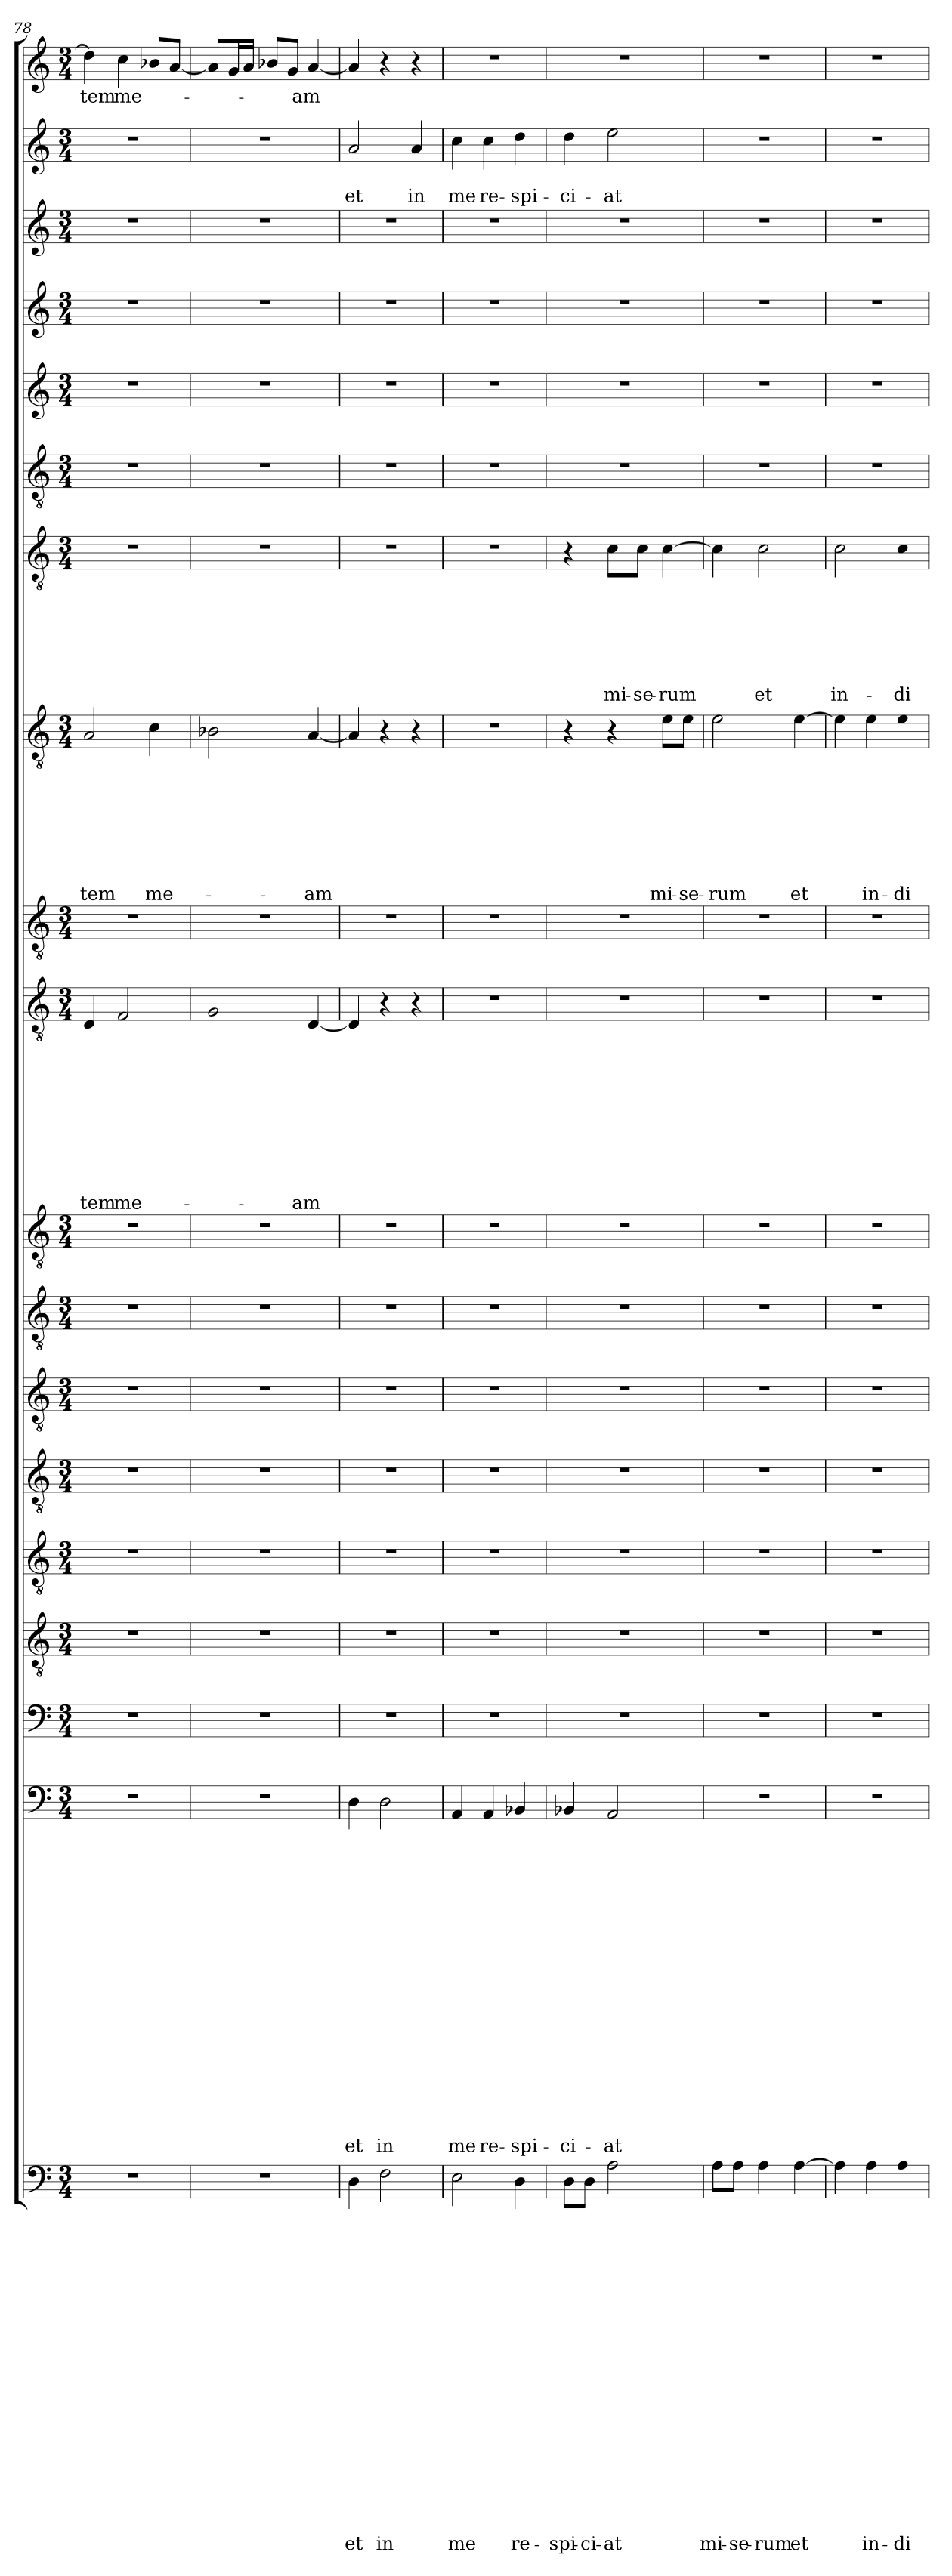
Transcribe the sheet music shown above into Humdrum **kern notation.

**kern	**text	**text	**text	**text	**text	**text	**text	**text	**text	**text	**text	**text	**text	**text	**text	**text	**text	**text	**text	**kern	**text	**text	**text	**text	**text	**text	**text	**text	**text	**text	**text	**text	**text	**text	**text	**text	**text	**text	**kern	**kern	**kern	**kern	**kern	**kern	**kern	**kern	**text	**text	**text	**text	**text	**text	**text	**text	**text	**text	**kern	**kern	**text	**text	**text	**text	**text	**text	**text	**text	**kern	**text	**text	**text	**text	**text	**text	**text	**kern	**kern	**kern	**kern	**kern	**text	**text	**kern	**text
*part19	*part19	*part19	*part19	*part19	*part19	*part19	*part19	*part19	*part19	*part19	*part19	*part19	*part19	*part19	*part19	*part19	*part19	*part19	*part19	*part18	*part18	*part18	*part18	*part18	*part18	*part18	*part18	*part18	*part18	*part18	*part18	*part18	*part18	*part18	*part18	*part18	*part18	*part18	*part17	*part16	*part15	*part14	*part13	*part12	*part11	*part10	*part10	*part10	*part10	*part10	*part10	*part10	*part10	*part10	*part10	*part10	*part9	*part8	*part8	*part8	*part8	*part8	*part8	*part8	*part8	*part8	*part7	*part7	*part7	*part7	*part7	*part7	*part7	*part7	*part6	*part5	*part4	*part3	*part2	*part2	*part2	*part1	*part1
*staff19	*staff19	*staff19	*staff19	*staff19	*staff19	*staff19	*staff19	*staff19	*staff19	*staff19	*staff19	*staff19	*staff19	*staff19	*staff19	*staff19	*staff19	*staff19	*staff19	*staff18	*staff18	*staff18	*staff18	*staff18	*staff18	*staff18	*staff18	*staff18	*staff18	*staff18	*staff18	*staff18	*staff18	*staff18	*staff18	*staff18	*staff18	*staff18	*staff17	*staff16	*staff15	*staff14	*staff13	*staff12	*staff11	*staff10	*staff10	*staff10	*staff10	*staff10	*staff10	*staff10	*staff10	*staff10	*staff10	*staff10	*staff9	*staff8	*staff8	*staff8	*staff8	*staff8	*staff8	*staff8	*staff8	*staff8	*staff7	*staff7	*staff7	*staff7	*staff7	*staff7	*staff7	*staff7	*staff6	*staff5	*staff4	*staff3	*staff2	*staff2	*staff2	*staff1	*staff1
*clefF4	*	*	*	*	*	*	*	*	*	*	*	*	*	*	*	*	*	*	*	*clefF4	*	*	*	*	*	*	*	*	*	*	*	*	*	*	*	*	*	*	*clefF4	*clefGv2	*clefGv2	*clefGv2	*clefGv2	*clefGv2	*clefGv2	*clefGv2	*	*	*	*	*	*	*	*	*	*	*clefGv2	*clefGv2	*	*	*	*	*	*	*	*	*clefGv2	*	*	*	*	*	*	*	*clefGv2	*clefG2	*clefG2	*clefG2	*clefG2	*	*	*clefG2	*
*k[]	*	*	*	*	*	*	*	*	*	*	*	*	*	*	*	*	*	*	*	*k[]	*	*	*	*	*	*	*	*	*	*	*	*	*	*	*	*	*	*	*k[]	*k[]	*k[]	*k[]	*k[]	*k[]	*k[]	*k[]	*	*	*	*	*	*	*	*	*	*	*k[]	*k[]	*	*	*	*	*	*	*	*	*k[]	*	*	*	*	*	*	*	*k[]	*k[]	*k[]	*k[]	*k[]	*	*	*k[]	*
*C:	*	*	*	*	*	*	*	*	*	*	*	*	*	*	*	*	*	*	*	*C:	*	*	*	*	*	*	*	*	*	*	*	*	*	*	*	*	*	*	*C:	*C:	*C:	*C:	*C:	*C:	*C:	*C:	*	*	*	*	*	*	*	*	*	*	*C:	*C:	*	*	*	*	*	*	*	*	*C:	*	*	*	*	*	*	*	*C:	*C:	*C:	*C:	*C:	*	*	*C:	*
*M3/4	*	*	*	*	*	*	*	*	*	*	*	*	*	*	*	*	*	*	*	*M3/4	*	*	*	*	*	*	*	*	*	*	*	*	*	*	*	*	*	*	*M3/4	*M3/4	*M3/4	*M3/4	*M3/4	*M3/4	*M3/4	*M3/4	*	*	*	*	*	*	*	*	*	*	*M3/4	*M3/4	*	*	*	*	*	*	*	*	*M3/4	*	*	*	*	*	*	*	*M3/4	*M3/4	*M3/4	*M3/4	*M3/4	*	*	*M3/4	*
=78	=78	=78	=78	=78	=78	=78	=78	=78	=78	=78	=78	=78	=78	=78	=78	=78	=78	=78	=78	=78	=78	=78	=78	=78	=78	=78	=78	=78	=78	=78	=78	=78	=78	=78	=78	=78	=78	=78	=78	=78	=78	=78	=78	=78	=78	=78	=78	=78	=78	=78	=78	=78	=78	=78	=78	=78	=78	=78	=78	=78	=78	=78	=78	=78	=78	=78	=78	=78	=78	=78	=78	=78	=78	=78	=78	=78	=78	=78	=78	=78	=78	=78	=78
!	!	!	!	!	!	!	!	!	!	!	!	!	!	!	!	!	!	!	!	!	!	!	!	!	!	!	!	!	!	!	!	!	!	!	!	!	!	!	!	!	!	!	!	!	!	!	!	!	!	!	!	!	!	!	!	!LO:LY:b	!	!	!	!	!	!	!	!	!	!LO:LY:b	!	!	!	!	!	!	!	!	!	!	!	!	!	!	!	!	!LO:LY:b
2.r	.	.	.	.	.	.	.	.	.	.	.	.	.	.	.	.	.	.	.	2.r	.	.	.	.	.	.	.	.	.	.	.	.	.	.	.	.	.	.	2.r	2.r	2.r	2.r	2.r	2.r	2.r	4D/	.	.	.	.	.	.	.	.	.	-tem	2.r	2A/	.	.	.	.	.	.	.	-tem	2.r	.	.	.	.	.	.	.	2.r	2.r	2.r	2.r	2.r	.	.	4dd\]	-tem
!	!	!	!	!	!	!	!	!	!	!	!	!	!	!	!	!	!	!	!	!	!	!	!	!	!	!	!	!	!	!	!	!	!	!	!	!	!	!	!	!	!	!	!	!	!	!	!	!	!	!	!	!	!	!	!	!LO:LY:b	!	!	!	!	!	!	!	!	!	!	!	!	!	!	!	!	!	!	!	!	!	!	!	!	!	!	!LO:LY:b
.	.	.	.	.	.	.	.	.	.	.	.	.	.	.	.	.	.	.	.	.	.	.	.	.	.	.	.	.	.	.	.	.	.	.	.	.	.	.	.	.	.	.	.	.	.	2F/	.	.	.	.	.	.	.	.	.	me-	.	.	.	.	.	.	.	.	.	.	.	.	.	.	.	.	.	.	.	.	.	.	.	.	.	4cc\	me-
!	!	!	!	!	!	!	!	!	!	!	!	!	!	!	!	!	!	!	!	!	!	!	!	!	!	!	!	!	!	!	!	!	!	!	!	!	!	!	!	!	!	!	!	!	!	!	!	!	!	!	!	!	!	!	!	!	!	!	!	!	!	!	!	!	!	!LO:LY:b	!	!	!	!	!	!	!	!	!	!	!	!	!	!	!	!	!
.	.	.	.	.	.	.	.	.	.	.	.	.	.	.	.	.	.	.	.	.	.	.	.	.	.	.	.	.	.	.	.	.	.	.	.	.	.	.	.	.	.	.	.	.	.	.	.	.	.	.	.	.	.	.	.	.	.	4c\	.	.	.	.	.	.	.	me-	.	.	.	.	.	.	.	.	.	.	.	.	.	.	.	8b-X/L	.
.	.	.	.	.	.	.	.	.	.	.	.	.	.	.	.	.	.	.	.	.	.	.	.	.	.	.	.	.	.	.	.	.	.	.	.	.	.	.	.	.	.	.	.	.	.	.	.	.	.	.	.	.	.	.	.	.	.	.	.	.	.	.	.	.	.	.	.	.	.	.	.	.	.	.	.	.	.	.	.	.	.	[8a/J	.
!!LO:PB:g=z
=79	=79	=79	=79	=79	=79	=79	=79	=79	=79	=79	=79	=79	=79	=79	=79	=79	=79	=79	=79	=79	=79	=79	=79	=79	=79	=79	=79	=79	=79	=79	=79	=79	=79	=79	=79	=79	=79	=79	=79	=79	=79	=79	=79	=79	=79	=79	=79	=79	=79	=79	=79	=79	=79	=79	=79	=79	=79	=79	=79	=79	=79	=79	=79	=79	=79	=79	=79	=79	=79	=79	=79	=79	=79	=79	=79	=79	=79	=79	=79	=79	=79	=79	=79
2.r	.	.	.	.	.	.	.	.	.	.	.	.	.	.	.	.	.	.	.	2.r	.	.	.	.	.	.	.	.	.	.	.	.	.	.	.	.	.	.	2.r	2.r	2.r	2.r	2.r	2.r	2.r	2G/	.	.	.	.	.	.	.	.	.	.	2.r	2B-X\	.	.	.	.	.	.	.	.	2.r	.	.	.	.	.	.	.	2.r	2.r	2.r	2.r	2.r	.	.	8a/L]	.
.	.	.	.	.	.	.	.	.	.	.	.	.	.	.	.	.	.	.	.	.	.	.	.	.	.	.	.	.	.	.	.	.	.	.	.	.	.	.	.	.	.	.	.	.	.	.	.	.	.	.	.	.	.	.	.	.	.	.	.	.	.	.	.	.	.	.	.	.	.	.	.	.	.	.	.	.	.	.	.	.	.	16g/L	.
.	.	.	.	.	.	.	.	.	.	.	.	.	.	.	.	.	.	.	.	.	.	.	.	.	.	.	.	.	.	.	.	.	.	.	.	.	.	.	.	.	.	.	.	.	.	.	.	.	.	.	.	.	.	.	.	.	.	.	.	.	.	.	.	.	.	.	.	.	.	.	.	.	.	.	.	.	.	.	.	.	.	16a/JJ	.
.	.	.	.	.	.	.	.	.	.	.	.	.	.	.	.	.	.	.	.	.	.	.	.	.	.	.	.	.	.	.	.	.	.	.	.	.	.	.	.	.	.	.	.	.	.	.	.	.	.	.	.	.	.	.	.	.	.	.	.	.	.	.	.	.	.	.	.	.	.	.	.	.	.	.	.	.	.	.	.	.	.	8b-X/L	.
.	.	.	.	.	.	.	.	.	.	.	.	.	.	.	.	.	.	.	.	.	.	.	.	.	.	.	.	.	.	.	.	.	.	.	.	.	.	.	.	.	.	.	.	.	.	.	.	.	.	.	.	.	.	.	.	.	.	.	.	.	.	.	.	.	.	.	.	.	.	.	.	.	.	.	.	.	.	.	.	.	.	8g/J	.
!	!	!	!	!	!	!	!	!	!	!	!	!	!	!	!	!	!	!	!	!	!	!	!	!	!	!	!	!	!	!	!	!	!	!	!	!	!	!	!	!	!	!	!	!	!	!	!	!	!	!	!	!	!	!	!	!LO:LY:b	!	!	!	!	!	!	!	!	!	!LO:LY:b	!	!	!	!	!	!	!	!	!	!	!	!	!	!	!	!	!LO:LY:b
.	.	.	.	.	.	.	.	.	.	.	.	.	.	.	.	.	.	.	.	.	.	.	.	.	.	.	.	.	.	.	.	.	.	.	.	.	.	.	.	.	.	.	.	.	.	[4D/	.	.	.	.	.	.	.	.	.	-am	.	[4A/	.	.	.	.	.	.	.	-am	.	.	.	.	.	.	.	.	.	.	.	.	.	.	.	[4a/	-am
=80	=80	=80	=80	=80	=80	=80	=80	=80	=80	=80	=80	=80	=80	=80	=80	=80	=80	=80	=80	=80	=80	=80	=80	=80	=80	=80	=80	=80	=80	=80	=80	=80	=80	=80	=80	=80	=80	=80	=80	=80	=80	=80	=80	=80	=80	=80	=80	=80	=80	=80	=80	=80	=80	=80	=80	=80	=80	=80	=80	=80	=80	=80	=80	=80	=80	=80	=80	=80	=80	=80	=80	=80	=80	=80	=80	=80	=80	=80	=80	=80	=80	=80	=80
!	!	!	!	!	!	!	!	!	!	!	!	!	!	!	!	!	!	!	!LO:LY:b	!	!	!	!	!	!	!	!	!	!	!	!	!	!	!	!	!	!	!LO:LY:b	!	!	!	!	!	!	!	!	!	!	!	!	!	!	!	!	!	!	!	!	!	!	!	!	!	!	!	!	!	!	!	!	!	!	!	!	!	!	!	!	!	!	!LO:LY:b	!	!
4D\	.	.	.	.	.	.	.	.	.	.	.	.	.	.	.	.	.	.	et	4D\	.	.	.	.	.	.	.	.	.	.	.	.	.	.	.	.	.	et	2.r	2.r	2.r	2.r	2.r	2.r	2.r	4D/]	.	.	.	.	.	.	.	.	.	.	2.r	4A/]	.	.	.	.	.	.	.	.	2.r	.	.	.	.	.	.	.	2.r	2.r	2.r	2.r	2a/	.	et	4a/]	.
!	!	!	!	!	!	!	!	!	!	!	!	!	!	!	!	!	!	!	!LO:LY:b	!	!	!	!	!	!	!	!	!	!	!	!	!	!	!	!	!	!	!LO:LY:b	!	!	!	!	!	!	!	!	!	!	!	!	!	!	!	!	!	!	!	!	!	!	!	!	!	!	!	!	!	!	!	!	!	!	!	!	!	!	!	!	!	!	!	!	!
2F\	.	.	.	.	.	.	.	.	.	.	.	.	.	.	.	.	.	.	in	2D\	.	.	.	.	.	.	.	.	.	.	.	.	.	.	.	.	.	in	.	.	.	.	.	.	.	4r	.	.	.	.	.	.	.	.	.	.	.	4r	.	.	.	.	.	.	.	.	.	.	.	.	.	.	.	.	.	.	.	.	.	.	.	4r	.
!	!	!	!	!	!	!	!	!	!	!	!	!	!	!	!	!	!	!	!	!	!	!	!	!	!	!	!	!	!	!	!	!	!	!	!	!	!	!	!	!	!	!	!	!	!	!	!	!	!	!	!	!	!	!	!	!	!	!	!	!	!	!	!	!	!	!	!	!	!	!	!	!	!	!	!	!	!	!	!	!	!LO:LY:b	!	!
.	.	.	.	.	.	.	.	.	.	.	.	.	.	.	.	.	.	.	.	.	.	.	.	.	.	.	.	.	.	.	.	.	.	.	.	.	.	.	.	.	.	.	.	.	.	4r	.	.	.	.	.	.	.	.	.	.	.	4r	.	.	.	.	.	.	.	.	.	.	.	.	.	.	.	.	.	.	.	.	4a/	.	in	4r	.
=81	=81	=81	=81	=81	=81	=81	=81	=81	=81	=81	=81	=81	=81	=81	=81	=81	=81	=81	=81	=81	=81	=81	=81	=81	=81	=81	=81	=81	=81	=81	=81	=81	=81	=81	=81	=81	=81	=81	=81	=81	=81	=81	=81	=81	=81	=81	=81	=81	=81	=81	=81	=81	=81	=81	=81	=81	=81	=81	=81	=81	=81	=81	=81	=81	=81	=81	=81	=81	=81	=81	=81	=81	=81	=81	=81	=81	=81	=81	=81	=81	=81	=81	=81
!	!	!	!	!	!	!	!	!	!	!	!	!	!	!	!	!	!	!	!LO:LY:b	!	!	!	!	!	!	!	!	!	!	!	!	!	!	!	!	!	!	!LO:LY:b	!	!	!	!	!	!	!	!	!	!	!	!	!	!	!	!	!	!	!	!	!	!	!	!	!	!	!	!	!	!	!	!	!	!	!	!	!	!	!	!	!	!	!LO:LY:b	!	!
2E\	.	.	.	.	.	.	.	.	.	.	.	.	.	.	.	.	.	.	me	4AA/	.	.	.	.	.	.	.	.	.	.	.	.	.	.	.	.	.	me	2.r	2.r	2.r	2.r	2.r	2.r	2.r	2.r	.	.	.	.	.	.	.	.	.	.	2.r	2.r	.	.	.	.	.	.	.	.	2.r	.	.	.	.	.	.	.	2.r	2.r	2.r	2.r	4cc\	.	me	2.r	.
!	!	!	!	!	!	!	!	!	!	!	!	!	!	!	!	!	!	!	!	!	!	!	!	!	!	!	!	!	!	!	!	!	!	!	!	!	!	!LO:LY:b	!	!	!	!	!	!	!	!	!	!	!	!	!	!	!	!	!	!	!	!	!	!	!	!	!	!	!	!	!	!	!	!	!	!	!	!	!	!	!	!	!	!	!LO:LY:b	!	!
.	.	.	.	.	.	.	.	.	.	.	.	.	.	.	.	.	.	.	.	4AA/	.	.	.	.	.	.	.	.	.	.	.	.	.	.	.	.	.	re-	.	.	.	.	.	.	.	.	.	.	.	.	.	.	.	.	.	.	.	.	.	.	.	.	.	.	.	.	.	.	.	.	.	.	.	.	.	.	.	.	4cc\	.	re-	.	.
!	!	!	!	!	!	!	!	!	!	!	!	!	!	!	!	!	!	!	!LO:LY:b	!	!	!	!	!	!	!	!	!	!	!	!	!	!	!	!	!	!	!LO:LY:b	!	!	!	!	!	!	!	!	!	!	!	!	!	!	!	!	!	!	!	!	!	!	!	!	!	!	!	!	!	!	!	!	!	!	!	!	!	!	!	!	!	!	!LO:LY:b	!	!
4D\	.	.	.	.	.	.	.	.	.	.	.	.	.	.	.	.	.	.	re-	4BB-X/	.	.	.	.	.	.	.	.	.	.	.	.	.	.	.	.	.	-spi-	.	.	.	.	.	.	.	.	.	.	.	.	.	.	.	.	.	.	.	.	.	.	.	.	.	.	.	.	.	.	.	.	.	.	.	.	.	.	.	.	4dd\	.	-spi-	.	.
=82	=82	=82	=82	=82	=82	=82	=82	=82	=82	=82	=82	=82	=82	=82	=82	=82	=82	=82	=82	=82	=82	=82	=82	=82	=82	=82	=82	=82	=82	=82	=82	=82	=82	=82	=82	=82	=82	=82	=82	=82	=82	=82	=82	=82	=82	=82	=82	=82	=82	=82	=82	=82	=82	=82	=82	=82	=82	=82	=82	=82	=82	=82	=82	=82	=82	=82	=82	=82	=82	=82	=82	=82	=82	=82	=82	=82	=82	=82	=82	=82	=82	=82	=82
!	!	!	!	!	!	!	!	!	!	!	!	!	!	!	!	!	!	!	!LO:LY:b	!	!	!	!	!	!	!	!	!	!	!	!	!	!	!	!	!	!	!LO:LY:b	!	!	!	!	!	!	!	!	!	!	!	!	!	!	!	!	!	!	!	!	!	!	!	!	!	!	!	!	!	!	!	!	!	!	!	!	!	!	!	!	!	!	!LO:LY:b	!	!
8D\L	.	.	.	.	.	.	.	.	.	.	.	.	.	.	.	.	.	.	-spi-	4BB-X/	.	.	.	.	.	.	.	.	.	.	.	.	.	.	.	.	.	-ci-	2.r	2.r	2.r	2.r	2.r	2.r	2.r	2.r	.	.	.	.	.	.	.	.	.	.	2.r	4r	.	.	.	.	.	.	.	.	4r	.	.	.	.	.	.	.	2.r	2.r	2.r	2.r	4dd\	.	-ci-	2.r	.
!	!	!	!	!	!	!	!	!	!	!	!	!	!	!	!	!	!	!	!LO:LY:b	!	!	!	!	!	!	!	!	!	!	!	!	!	!	!	!	!	!	!	!	!	!	!	!	!	!	!	!	!	!	!	!	!	!	!	!	!	!	!	!	!	!	!	!	!	!	!	!	!	!	!	!	!	!	!	!	!	!	!	!	!	!	!	!
8D\J	.	.	.	.	.	.	.	.	.	.	.	.	.	.	.	.	.	.	-ci-	.	.	.	.	.	.	.	.	.	.	.	.	.	.	.	.	.	.	.	.	.	.	.	.	.	.	.	.	.	.	.	.	.	.	.	.	.	.	.	.	.	.	.	.	.	.	.	.	.	.	.	.	.	.	.	.	.	.	.	.	.	.	.	.
!	!	!	!	!	!	!	!	!	!	!	!	!	!	!	!	!	!	!	!LO:LY:b	!	!	!	!	!	!	!	!	!	!	!	!	!	!	!	!	!	!	!LO:LY:b	!	!	!	!	!	!	!	!	!	!	!	!	!	!	!	!	!	!	!	!	!	!	!	!	!	!	!	!	!	!	!	!	!	!	!	!LO:LY:b	!	!	!	!	!	!	!LO:LY:b	!	!
2A\	.	.	.	.	.	.	.	.	.	.	.	.	.	.	.	.	.	.	-at	2AA/	.	.	.	.	.	.	.	.	.	.	.	.	.	.	.	.	.	-at	.	.	.	.	.	.	.	.	.	.	.	.	.	.	.	.	.	.	.	4r	.	.	.	.	.	.	.	.	8c\L	.	.	.	.	.	.	mi-	.	.	.	.	2ee\	.	-at	.	.
!	!	!	!	!	!	!	!	!	!	!	!	!	!	!	!	!	!	!	!	!	!	!	!	!	!	!	!	!	!	!	!	!	!	!	!	!	!	!	!	!	!	!	!	!	!	!	!	!	!	!	!	!	!	!	!	!	!	!	!	!	!	!	!	!	!	!	!	!	!	!	!	!	!	!LO:LY:b	!	!	!	!	!	!	!	!	!
.	.	.	.	.	.	.	.	.	.	.	.	.	.	.	.	.	.	.	.	.	.	.	.	.	.	.	.	.	.	.	.	.	.	.	.	.	.	.	.	.	.	.	.	.	.	.	.	.	.	.	.	.	.	.	.	.	.	.	.	.	.	.	.	.	.	.	8c\J	.	.	.	.	.	.	-se-	.	.	.	.	.	.	.	.	.
!	!	!	!	!	!	!	!	!	!	!	!	!	!	!	!	!	!	!	!	!	!	!	!	!	!	!	!	!	!	!	!	!	!	!	!	!	!	!	!	!	!	!	!	!	!	!	!	!	!	!	!	!	!	!	!	!	!	!	!	!	!	!	!	!	!	!LO:LY:b	!	!	!	!	!	!	!	!LO:LY:b	!	!	!	!	!	!	!	!	!
.	.	.	.	.	.	.	.	.	.	.	.	.	.	.	.	.	.	.	.	.	.	.	.	.	.	.	.	.	.	.	.	.	.	.	.	.	.	.	.	.	.	.	.	.	.	.	.	.	.	.	.	.	.	.	.	.	.	8e\L	.	.	.	.	.	.	.	mi-	[4c\	.	.	.	.	.	.	-rum	.	.	.	.	.	.	.	.	.
!	!	!	!	!	!	!	!	!	!	!	!	!	!	!	!	!	!	!	!	!	!	!	!	!	!	!	!	!	!	!	!	!	!	!	!	!	!	!	!	!	!	!	!	!	!	!	!	!	!	!	!	!	!	!	!	!	!	!	!	!	!	!	!	!	!	!LO:LY:b	!	!	!	!	!	!	!	!	!	!	!	!	!	!	!	!	!
.	.	.	.	.	.	.	.	.	.	.	.	.	.	.	.	.	.	.	.	.	.	.	.	.	.	.	.	.	.	.	.	.	.	.	.	.	.	.	.	.	.	.	.	.	.	.	.	.	.	.	.	.	.	.	.	.	.	8e\J	.	.	.	.	.	.	.	-se-	.	.	.	.	.	.	.	.	.	.	.	.	.	.	.	.	.
=83	=83	=83	=83	=83	=83	=83	=83	=83	=83	=83	=83	=83	=83	=83	=83	=83	=83	=83	=83	=83	=83	=83	=83	=83	=83	=83	=83	=83	=83	=83	=83	=83	=83	=83	=83	=83	=83	=83	=83	=83	=83	=83	=83	=83	=83	=83	=83	=83	=83	=83	=83	=83	=83	=83	=83	=83	=83	=83	=83	=83	=83	=83	=83	=83	=83	=83	=83	=83	=83	=83	=83	=83	=83	=83	=83	=83	=83	=83	=83	=83	=83	=83	=83
!	!	!	!	!	!	!	!	!	!	!	!	!	!	!	!	!	!	!	!LO:LY:b	!	!	!	!	!	!	!	!	!	!	!	!	!	!	!	!	!	!	!	!	!	!	!	!	!	!	!	!	!	!	!	!	!	!	!	!	!	!	!	!	!	!	!	!	!	!	!LO:LY:b	!	!	!	!	!	!	!	!	!	!	!	!	!	!	!	!	!
8A\L	.	.	.	.	.	.	.	.	.	.	.	.	.	.	.	.	.	.	mi-	2.r	.	.	.	.	.	.	.	.	.	.	.	.	.	.	.	.	.	.	2.r	2.r	2.r	2.r	2.r	2.r	2.r	2.r	.	.	.	.	.	.	.	.	.	.	2.r	2e\	.	.	.	.	.	.	.	-rum	4c\]	.	.	.	.	.	.	.	2.r	2.r	2.r	2.r	2.r	.	.	2.r	.
!	!	!	!	!	!	!	!	!	!	!	!	!	!	!	!	!	!	!	!LO:LY:b	!	!	!	!	!	!	!	!	!	!	!	!	!	!	!	!	!	!	!	!	!	!	!	!	!	!	!	!	!	!	!	!	!	!	!	!	!	!	!	!	!	!	!	!	!	!	!	!	!	!	!	!	!	!	!	!	!	!	!	!	!	!	!	!
8A\J	.	.	.	.	.	.	.	.	.	.	.	.	.	.	.	.	.	.	-se-	.	.	.	.	.	.	.	.	.	.	.	.	.	.	.	.	.	.	.	.	.	.	.	.	.	.	.	.	.	.	.	.	.	.	.	.	.	.	.	.	.	.	.	.	.	.	.	.	.	.	.	.	.	.	.	.	.	.	.	.	.	.	.	.
!	!	!	!	!	!	!	!	!	!	!	!	!	!	!	!	!	!	!	!LO:LY:b	!	!	!	!	!	!	!	!	!	!	!	!	!	!	!	!	!	!	!	!	!	!	!	!	!	!	!	!	!	!	!	!	!	!	!	!	!	!	!	!	!	!	!	!	!	!	!	!	!	!	!	!	!	!	!LO:LY:b	!	!	!	!	!	!	!	!	!
4A\	.	.	.	.	.	.	.	.	.	.	.	.	.	.	.	.	.	.	-rum	.	.	.	.	.	.	.	.	.	.	.	.	.	.	.	.	.	.	.	.	.	.	.	.	.	.	.	.	.	.	.	.	.	.	.	.	.	.	.	.	.	.	.	.	.	.	.	2c\	.	.	.	.	.	.	et	.	.	.	.	.	.	.	.	.
!	!	!	!	!	!	!	!	!	!	!	!	!	!	!	!	!	!	!	!LO:LY:b	!	!	!	!	!	!	!	!	!	!	!	!	!	!	!	!	!	!	!	!	!	!	!	!	!	!	!	!	!	!	!	!	!	!	!	!	!	!	!	!	!	!	!	!	!	!	!LO:LY:b	!	!	!	!	!	!	!	!	!	!	!	!	!	!	!	!	!
[4A\	.	.	.	.	.	.	.	.	.	.	.	.	.	.	.	.	.	.	et	.	.	.	.	.	.	.	.	.	.	.	.	.	.	.	.	.	.	.	.	.	.	.	.	.	.	.	.	.	.	.	.	.	.	.	.	.	.	[4e\	.	.	.	.	.	.	.	et	.	.	.	.	.	.	.	.	.	.	.	.	.	.	.	.	.
=84	=84	=84	=84	=84	=84	=84	=84	=84	=84	=84	=84	=84	=84	=84	=84	=84	=84	=84	=84	=84	=84	=84	=84	=84	=84	=84	=84	=84	=84	=84	=84	=84	=84	=84	=84	=84	=84	=84	=84	=84	=84	=84	=84	=84	=84	=84	=84	=84	=84	=84	=84	=84	=84	=84	=84	=84	=84	=84	=84	=84	=84	=84	=84	=84	=84	=84	=84	=84	=84	=84	=84	=84	=84	=84	=84	=84	=84	=84	=84	=84	=84	=84	=84
!	!	!	!	!	!	!	!	!	!	!	!	!	!	!	!	!	!	!	!	!	!	!	!	!	!	!	!	!	!	!	!	!	!	!	!	!	!	!	!	!	!	!	!	!	!	!	!	!	!	!	!	!	!	!	!	!	!	!	!	!	!	!	!	!	!	!	!	!	!	!	!	!	!	!LO:LY:b	!	!	!	!	!	!	!	!	!
4A\]	.	.	.	.	.	.	.	.	.	.	.	.	.	.	.	.	.	.	.	2.r	.	.	.	.	.	.	.	.	.	.	.	.	.	.	.	.	.	.	2.r	2.r	2.r	2.r	2.r	2.r	2.r	2.r	.	.	.	.	.	.	.	.	.	.	2.r	4e\]	.	.	.	.	.	.	.	.	2c\	.	.	.	.	.	.	in-	2.r	2.r	2.r	2.r	2.r	.	.	2.r	.
!	!	!	!	!	!	!	!	!	!	!	!	!	!	!	!	!	!	!	!LO:LY:b	!	!	!	!	!	!	!	!	!	!	!	!	!	!	!	!	!	!	!	!	!	!	!	!	!	!	!	!	!	!	!	!	!	!	!	!	!	!	!	!	!	!	!	!	!	!	!LO:LY:b	!	!	!	!	!	!	!	!	!	!	!	!	!	!	!	!	!
4A\	.	.	.	.	.	.	.	.	.	.	.	.	.	.	.	.	.	.	in-	.	.	.	.	.	.	.	.	.	.	.	.	.	.	.	.	.	.	.	.	.	.	.	.	.	.	.	.	.	.	.	.	.	.	.	.	.	.	4e\	.	.	.	.	.	.	.	in-	.	.	.	.	.	.	.	.	.	.	.	.	.	.	.	.	.
!	!	!	!	!	!	!	!	!	!	!	!	!	!	!	!	!	!	!	!LO:LY:b	!	!	!	!	!	!	!	!	!	!	!	!	!	!	!	!	!	!	!	!	!	!	!	!	!	!	!	!	!	!	!	!	!	!	!	!	!	!	!	!	!	!	!	!	!	!	!LO:LY:b	!	!	!	!	!	!	!	!LO:LY:b	!	!	!	!	!	!	!	!	!
4A\	.	.	.	.	.	.	.	.	.	.	.	.	.	.	.	.	.	.	-di-	.	.	.	.	.	.	.	.	.	.	.	.	.	.	.	.	.	.	.	.	.	.	.	.	.	.	.	.	.	.	.	.	.	.	.	.	.	.	4e\	.	.	.	.	.	.	.	-di-	4c\	.	.	.	.	.	.	-di-	.	.	.	.	.	.	.	.	.
=	=	=	=	=	=	=	=	=	=	=	=	=	=	=	=	=	=	=	=	=	=	=	=	=	=	=	=	=	=	=	=	=	=	=	=	=	=	=	=	=	=	=	=	=	=	=	=	=	=	=	=	=	=	=	=	=	=	=	=	=	=	=	=	=	=	=	=	=	=	=	=	=	=	=	=	=	=	=	=	=	=	=	=
*-	*-	*-	*-	*-	*-	*-	*-	*-	*-	*-	*-	*-	*-	*-	*-	*-	*-	*-	*-	*-	*-	*-	*-	*-	*-	*-	*-	*-	*-	*-	*-	*-	*-	*-	*-	*-	*-	*-	*-	*-	*-	*-	*-	*-	*-	*-	*-	*-	*-	*-	*-	*-	*-	*-	*-	*-	*-	*-	*-	*-	*-	*-	*-	*-	*-	*-	*-	*-	*-	*-	*-	*-	*-	*-	*-	*-	*-	*-	*-	*-	*-	*-	*-
